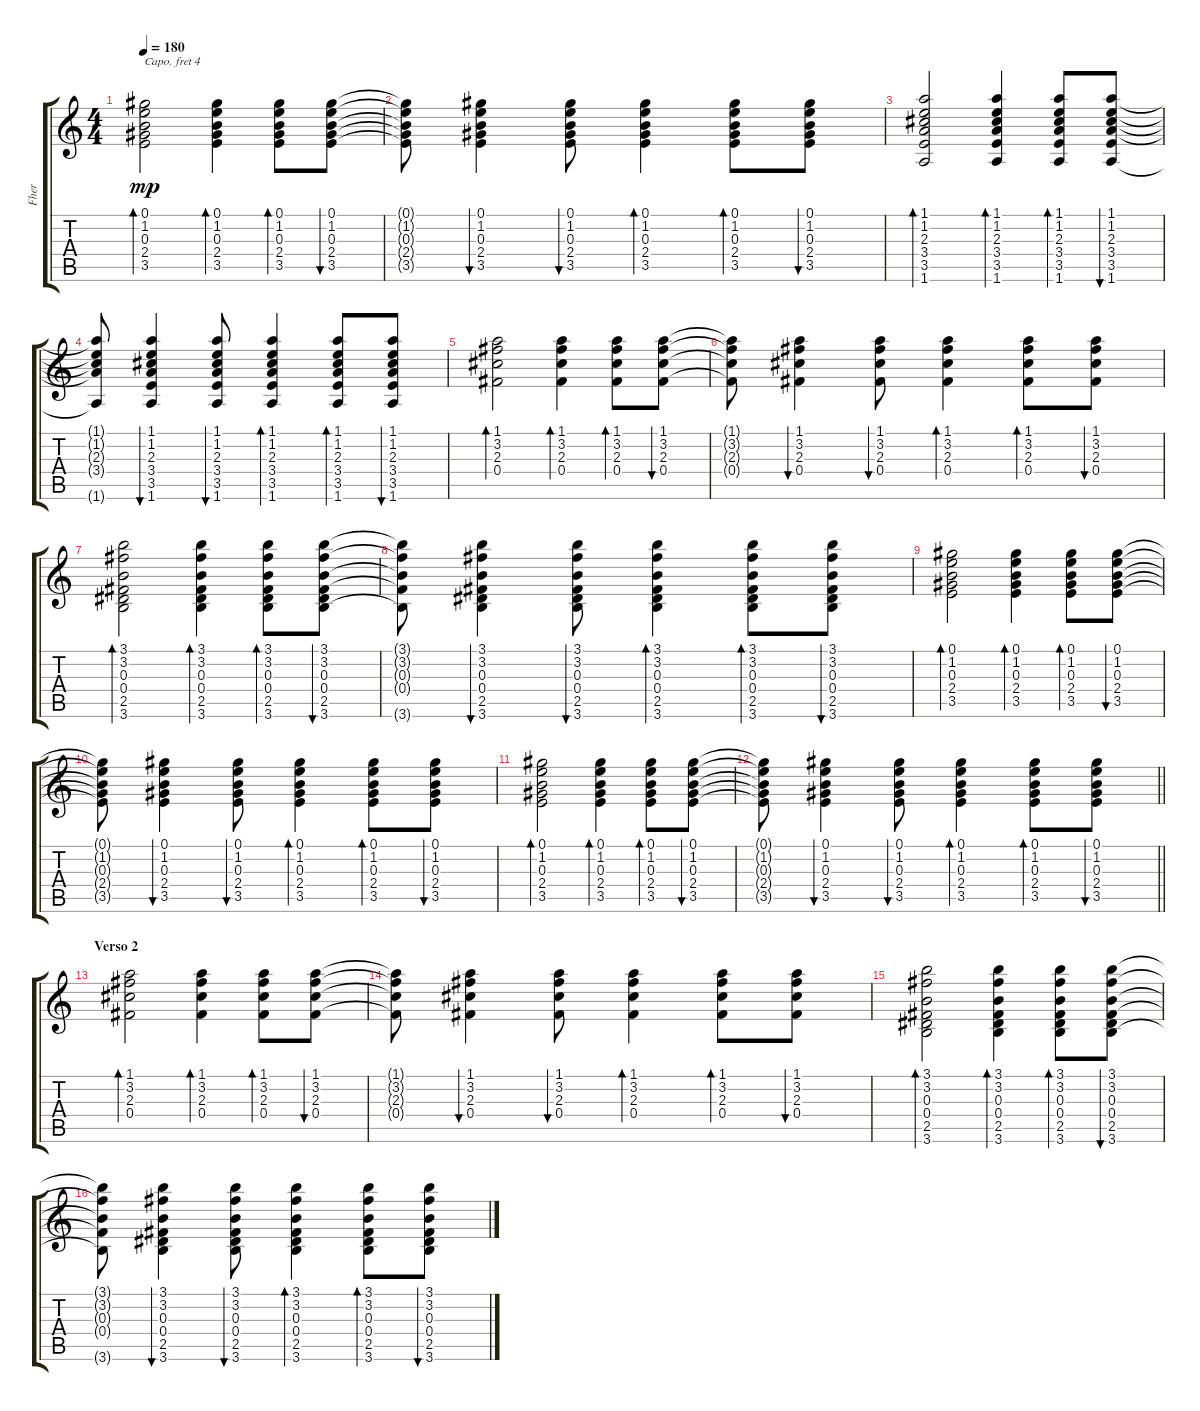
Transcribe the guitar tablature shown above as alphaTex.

\track ("Fher" "Fher") {instrument acousticguitarsteel}
\staff {score tabs}
\capo 4
\tuning (E4 B3 G3 D3 A2 E2) {hide}
\ts (4 4)
\tempo 180
\clef g2
\ks c
(0.1 1.2 0.3 2.4 3.5).2{bd 60 dy mp} (0.1 1.2 0.3 2.4 3.5).4{bd 60} (0.1 1.2 0.3 2.4 3.5).8{bd 60} (0.1 1.2 0.3 2.4 3.5).8{bu 60} |
(0.1{t} 1.2{t} 0.3{t} 2.4{t} 3.5{t}).8 (0.1 1.2 0.3 2.4 3.5).4{bu 60} (0.1 1.2 0.3 2.4 3.5).8{bu 60} (0.1 1.2 0.3 2.4 3.5).4{bd 60} (0.1 1.2 0.3 2.4 3.5).8{bd 60} (0.1 1.2 0.3 2.4 3.5).8{bu 60} |
(1.1 1.2 2.3 3.4 3.5 1.6).2{bd 60} (1.1 1.2 2.3 3.4 3.5 1.6).4{bd 60} (1.1 1.2 2.3 3.4 3.5 1.6).8{bd 60} (1.1 1.2 2.3 3.4 3.5 1.6).8{bu 60} |
(1.1{t} 1.2{t} 2.3{t} 3.4{t} 1.6{t}).8 (1.1 1.2 2.3 3.4 3.5 1.6).4{bu 60} (1.1 1.2 2.3 3.4 3.5 1.6).8{bu 60} (1.1 1.2 2.3 3.4 3.5 1.6).4{bd 60} (1.1 1.2 2.3 3.4 3.5 1.6).8{bd 60} (1.1 1.2 2.3 3.4 3.5 1.6).8{bu 60} |
(1.1 3.2 2.3 0.4).2{bd 60} (1.1 3.2 2.3 0.4).4{bd 60} (1.1 3.2 2.3 0.4).8{bd 60} (1.1 3.2 2.3 0.4).8{bu 60} |
(1.1{t} 3.2{t} 2.3{t} 0.4{t}).8 (1.1 3.2 2.3 0.4).4{bu 60} (1.1 3.2 2.3 0.4).8{bu 60} (1.1 3.2 2.3 0.4).4{bd 60} (1.1 3.2 2.3 0.4).8{bd 60} (1.1 3.2 2.3 0.4).8{bu 60} |
(3.1 3.2 0.3 0.4 2.5 3.6).2{bd 60} (3.1 3.2 0.3 0.4 2.5 3.6).4{bd 60} (3.1 3.2 0.3 0.4 2.5 3.6).8{bd 60} (3.1 3.2 0.3 0.4 2.5 3.6).8{bu 60} |
(3.1{t} 3.2{t} 0.3{t} 0.4{t} 3.6{t}).8 (3.1 3.2 0.3 0.4 2.5 3.6).4{bu 60} (3.1 3.2 0.3 0.4 2.5 3.6).8{bu 60} (3.1 3.2 0.3 0.4 2.5 3.6).4{bd 60} (3.1 3.2 0.3 0.4 2.5 3.6).8{bd 60} (3.1 3.2 0.3 0.4 2.5 3.6).8{bu 60} |
(0.1 1.2 0.3 2.4 3.5).2{bd 60} (0.1 1.2 0.3 2.4 3.5).4{bd 60} (0.1 1.2 0.3 2.4 3.5).8{bd 60} (0.1 1.2 0.3 2.4 3.5).8{bu 60} |
(0.1{t} 1.2{t} 0.3{t} 2.4{t} 3.5{t}).8 (0.1 1.2 0.3 2.4 3.5).4{bu 60} (0.1 1.2 0.3 2.4 3.5).8{bu 60} (0.1 1.2 0.3 2.4 3.5).4{bd 60} (0.1 1.2 0.3 2.4 3.5).8{bd 60} (0.1 1.2 0.3 2.4 3.5).8{bu 60} |
(0.1 1.2 0.3 2.4 3.5).2{bd 60} (0.1 1.2 0.3 2.4 3.5).4{bd 60} (0.1 1.2 0.3 2.4 3.5).8{bd 60} (0.1 1.2 0.3 2.4 3.5).8{bu 60} |
\barLineRight lightlight
(0.1{t} 1.2{t} 0.3{t} 2.4{t} 3.5{t}).8 (0.1 1.2 0.3 2.4 3.5).4{bu 60} (0.1 1.2 0.3 2.4 3.5).8{bu 60} (0.1 1.2 0.3 2.4 3.5).4{bd 60} (0.1 1.2 0.3 2.4 3.5).8{bd 60} (0.1 1.2 0.3 2.4 3.5).8{bu 60} |
\section ("" "Verso 2")
(1.1 3.2 2.3 0.4).2{bd 60} (1.1 3.2 2.3 0.4).4{bd 60} (1.1 3.2 2.3 0.4).8{bd 60} (1.1 3.2 2.3 0.4).8{bu 60} |
(1.1{t} 3.2{t} 2.3{t} 0.4{t}).8 (1.1 3.2 2.3 0.4).4{bu 60} (1.1 3.2 2.3 0.4).8{bu 60} (1.1 3.2 2.3 0.4).4{bd 60} (1.1 3.2 2.3 0.4).8{bd 60} (1.1 3.2 2.3 0.4).8{bu 60} |
(3.1 3.2 0.3 0.4 2.5 3.6).2{bd 60} (3.1 3.2 0.3 0.4 2.5 3.6).4{bd 60} (3.1 3.2 0.3 0.4 2.5 3.6).8{bd 60} (3.1 3.2 0.3 0.4 2.5 3.6).8{bu 60} |
(3.1{t} 3.2{t} 0.3{t} 0.4{t} 3.6{t}).8 (3.1 3.2 0.3 0.4 2.5 3.6).4{bu 60} (3.1 3.2 0.3 0.4 2.5 3.6).8{bu 60} (3.1 3.2 0.3 0.4 2.5 3.6).4{bd 60} (3.1 3.2 0.3 0.4 2.5 3.6).8{bd 60} (3.1 3.2 0.3 0.4 2.5 3.6).8{bu 60}
